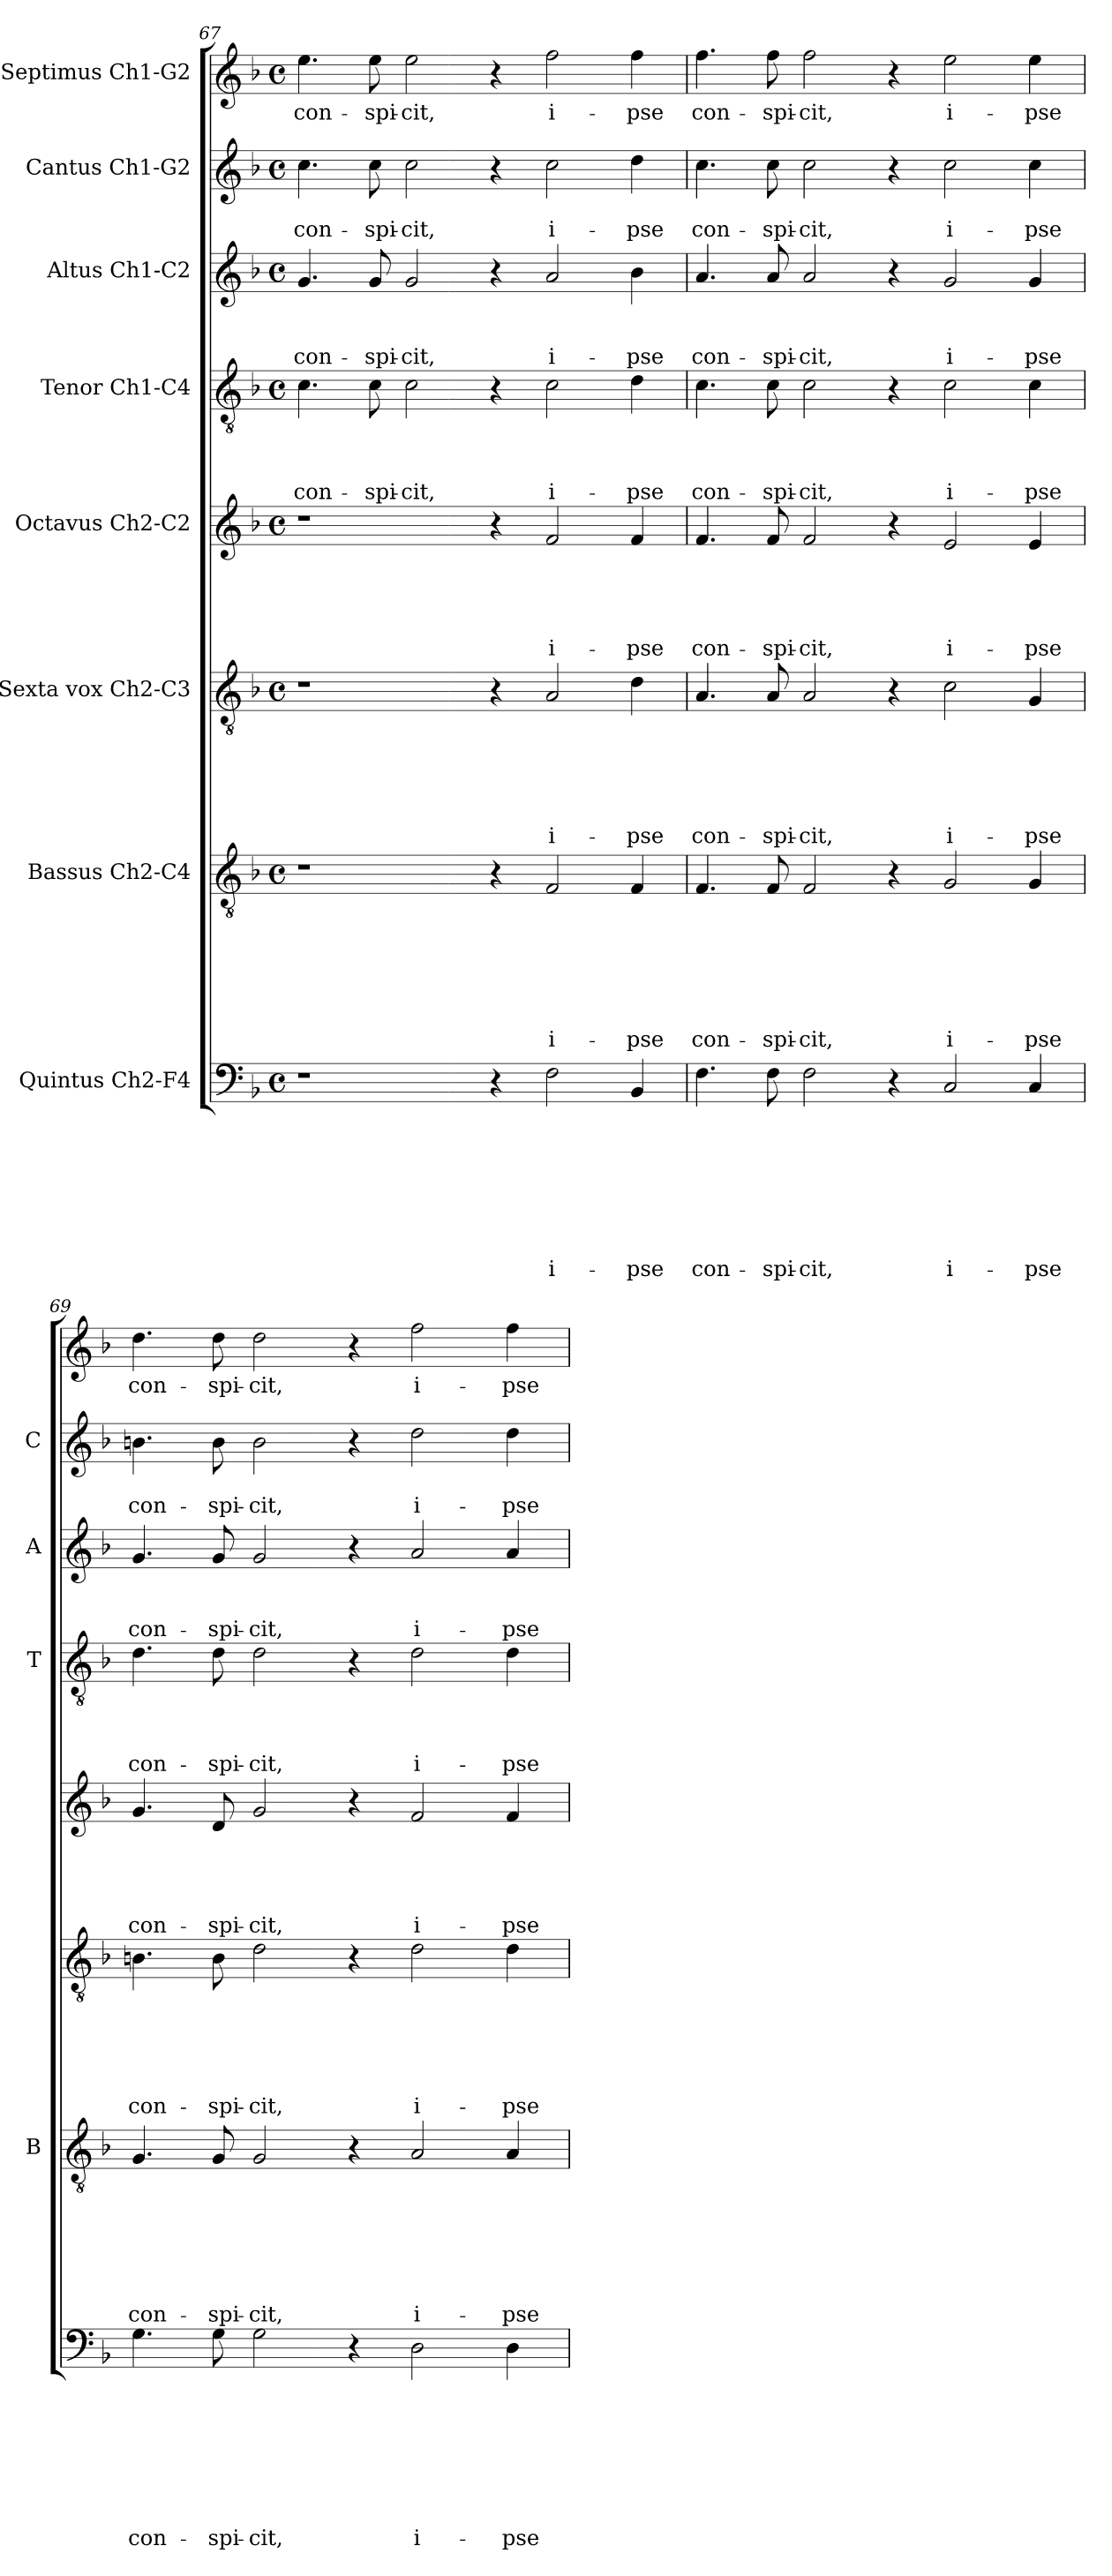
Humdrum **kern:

**kern	**text	**text	**text	**text	**text	**text	**text	**text	**kern	**text	**text	**text	**text	**text	**text	**text	**kern	**text	**text	**text	**text	**text	**text	**kern	**text	**text	**text	**text	**text	**kern	**text	**text	**text	**text	**kern	**text	**text	**text	**kern	**text	**text	**kern	**text
*part8	*part8	*part8	*part8	*part8	*part8	*part8	*part8	*part8	*part7	*part7	*part7	*part7	*part7	*part7	*part7	*part7	*part6	*part6	*part6	*part6	*part6	*part6	*part6	*part5	*part5	*part5	*part5	*part5	*part5	*part4	*part4	*part4	*part4	*part4	*part3	*part3	*part3	*part3	*part2	*part2	*part2	*part1	*part1
*staff8	*staff8	*staff8	*staff8	*staff8	*staff8	*staff8	*staff8	*staff8	*staff7	*staff7	*staff7	*staff7	*staff7	*staff7	*staff7	*staff7	*staff6	*staff6	*staff6	*staff6	*staff6	*staff6	*staff6	*staff5	*staff5	*staff5	*staff5	*staff5	*staff5	*staff4	*staff4	*staff4	*staff4	*staff4	*staff3	*staff3	*staff3	*staff3	*staff2	*staff2	*staff2	*staff1	*staff1
*I"Quintus Ch2-F4	*	*	*	*	*	*	*	*	*I"Bassus Ch2-C4	*	*	*	*	*	*	*	*I"Sexta vox  Ch2-C3	*	*	*	*	*	*	*I"Octavus Ch2-C2	*	*	*	*	*	*I"Tenor Ch1-C4	*	*	*	*	*I"Altus Ch1-C2	*	*	*	*I"Cantus Ch1-G2	*	*	*I"Septimus Ch1-G2	*
*	*	*	*	*	*	*	*	*	*I'B	*	*	*	*	*	*	*	*	*	*	*	*	*	*	*	*	*	*	*	*	*I'T	*	*	*	*	*I'A	*	*	*	*I'C	*	*	*	*
!!LO:LB:g=z
*clefF4	*	*	*	*	*	*	*	*	*clefGv2	*	*	*	*	*	*	*	*clefGv2	*	*	*	*	*	*	*clefG2	*	*	*	*	*	*clefGv2	*	*	*	*	*clefG2	*	*	*	*clefG2	*	*	*clefG2	*
*k[b-]	*	*	*	*	*	*	*	*	*k[b-]	*	*	*	*	*	*	*	*k[b-]	*	*	*	*	*	*	*k[b-]	*	*	*	*	*	*k[b-]	*	*	*	*	*k[b-]	*	*	*	*k[b-]	*	*	*k[b-]	*
*F:	*	*	*	*	*	*	*	*	*F:	*	*	*	*	*	*	*	*F:	*	*	*	*	*	*	*F:	*	*	*	*	*	*F:	*	*	*	*	*F:	*	*	*	*F:	*	*	*F:	*
*M4/4	*	*	*	*	*	*	*	*	*M4/4	*	*	*	*	*	*	*	*M4/4	*	*	*	*	*	*	*M4/4	*	*	*	*	*	*M4/4	*	*	*	*	*M4/4	*	*	*	*M4/4	*	*	*M4/4	*
*met(c)	*	*	*	*	*	*	*	*	*met(c)	*	*	*	*	*	*	*	*met(c)	*	*	*	*	*	*	*met(c)	*	*	*	*	*	*met(c)	*	*	*	*	*met(c)	*	*	*	*met(c)	*	*	*met(c)	*
=67	=67	=67	=67	=67	=67	=67	=67	=67	=67	=67	=67	=67	=67	=67	=67	=67	=67	=67	=67	=67	=67	=67	=67	=67	=67	=67	=67	=67	=67	=67	=67	=67	=67	=67	=67	=67	=67	=67	=67	=67	=67	=67	=67
!	!	!	!	!	!	!	!	!	!	!	!	!	!	!	!	!	!	!	!	!	!	!	!	!	!	!	!	!	!	!	!	!	!	!LO:LY:b	!	!	!	!LO:LY:b	!	!	!LO:LY:b	!	!LO:LY:b
1r	.	.	.	.	.	.	.	.	1r	.	.	.	.	.	.	.	1r	.	.	.	.	.	.	1r	.	.	.	.	.	4.c\	.	.	.	con-	4.g/	.	.	con-	4.cc\	.	con-	4.ee\	con-
!	!	!	!	!	!	!	!	!	!	!	!	!	!	!	!	!	!	!	!	!	!	!	!	!	!	!	!	!	!	!	!	!	!	!LO:LY:b	!	!	!	!LO:LY:b	!	!	!LO:LY:b	!	!LO:LY:b
.	.	.	.	.	.	.	.	.	.	.	.	.	.	.	.	.	.	.	.	.	.	.	.	.	.	.	.	.	.	8c\	.	.	.	-spi-	8g/	.	.	-spi-	8cc\	.	-spi-	8ee\	-spi-
!	!	!	!	!	!	!	!	!	!	!	!	!	!	!	!	!	!	!	!	!	!	!	!	!	!	!	!	!	!	!	!	!	!	!LO:LY:b	!	!	!	!LO:LY:b	!	!	!LO:LY:b	!	!LO:LY:b
.	.	.	.	.	.	.	.	.	.	.	.	.	.	.	.	.	.	.	.	.	.	.	.	.	.	.	.	.	.	2c\	.	.	.	-cit,	2g/	.	.	-cit,	2cc\	.	-cit,	2ee\	-cit,
4r	.	.	.	.	.	.	.	.	4r	.	.	.	.	.	.	.	4r	.	.	.	.	.	.	4r	.	.	.	.	.	4r	.	.	.	.	4r	.	.	.	4r	.	.	4r	.
!	!	!	!	!	!	!	!	!LO:LY:b	!	!	!	!	!	!	!	!LO:LY:b	!	!	!	!	!	!	!LO:LY:b	!	!	!	!	!	!LO:LY:b	!	!	!	!	!LO:LY:b	!	!	!	!LO:LY:b	!	!	!LO:LY:b	!	!LO:LY:b
2F\	.	.	.	.	.	.	.	i-	2F/	.	.	.	.	.	.	i-	2A/	.	.	.	.	.	i-	2f/	.	.	.	.	i-	2c\	.	.	.	i-	2a/	.	.	i-	2cc\	.	i-	2ff\	i-
!	!	!	!	!	!	!	!	!LO:LY:b	!	!	!	!	!	!	!	!LO:LY:b	!	!	!	!	!	!	!LO:LY:b	!	!	!	!	!	!LO:LY:b	!	!	!	!	!LO:LY:b	!	!	!	!LO:LY:b	!	!	!LO:LY:b	!	!LO:LY:b
4BB-/	.	.	.	.	.	.	.	-pse	4F/	.	.	.	.	.	.	-pse	4d\	.	.	.	.	.	-pse	4f/	.	.	.	.	-pse	4d\	.	.	.	-pse	4b-\	.	.	-pse	4dd\	.	-pse	4ff\	-pse
=68	=68	=68	=68	=68	=68	=68	=68	=68	=68	=68	=68	=68	=68	=68	=68	=68	=68	=68	=68	=68	=68	=68	=68	=68	=68	=68	=68	=68	=68	=68	=68	=68	=68	=68	=68	=68	=68	=68	=68	=68	=68	=68	=68
!	!	!	!	!	!	!	!	!LO:LY:b	!	!	!	!	!	!	!	!LO:LY:b	!	!	!	!	!	!	!LO:LY:b	!	!	!	!	!	!LO:LY:b	!	!	!	!	!LO:LY:b	!	!	!	!LO:LY:b	!	!	!LO:LY:b	!	!LO:LY:b
4.F\	.	.	.	.	.	.	.	con-	4.F/	.	.	.	.	.	.	con-	4.A/	.	.	.	.	.	con-	4.f/	.	.	.	.	con-	4.c\	.	.	.	con-	4.a/	.	.	con-	4.cc\	.	con-	4.ff\	con-
!	!	!	!	!	!	!	!	!LO:LY:b	!	!	!	!	!	!	!	!LO:LY:b	!	!	!	!	!	!	!LO:LY:b	!	!	!	!	!	!LO:LY:b	!	!	!	!	!LO:LY:b	!	!	!	!LO:LY:b	!	!	!LO:LY:b	!	!LO:LY:b
8F\	.	.	.	.	.	.	.	-spi-	8F/	.	.	.	.	.	.	-spi-	8A/	.	.	.	.	.	-spi-	8f/	.	.	.	.	-spi-	8c\	.	.	.	-spi-	8a/	.	.	-spi-	8cc\	.	-spi-	8ff\	-spi-
!	!	!	!	!	!	!	!	!LO:LY:b	!	!	!	!	!	!	!	!LO:LY:b	!	!	!	!	!	!	!LO:LY:b	!	!	!	!	!	!LO:LY:b	!	!	!	!	!LO:LY:b	!	!	!	!LO:LY:b	!	!	!LO:LY:b	!	!LO:LY:b
2F\	.	.	.	.	.	.	.	-cit,	2F/	.	.	.	.	.	.	-cit,	2A/	.	.	.	.	.	-cit,	2f/	.	.	.	.	-cit,	2c\	.	.	.	-cit,	2a/	.	.	-cit,	2cc\	.	-cit,	2ff\	-cit,
4r	.	.	.	.	.	.	.	.	4r	.	.	.	.	.	.	.	4r	.	.	.	.	.	.	4r	.	.	.	.	.	4r	.	.	.	.	4r	.	.	.	4r	.	.	4r	.
!	!	!	!	!	!	!	!	!LO:LY:b	!	!	!	!	!	!	!	!LO:LY:b	!	!	!	!	!	!	!LO:LY:b	!	!	!	!	!	!LO:LY:b	!	!	!	!	!LO:LY:b	!	!	!	!LO:LY:b	!	!	!LO:LY:b	!	!LO:LY:b
2C/	.	.	.	.	.	.	.	i-	2G/	.	.	.	.	.	.	i-	2c\	.	.	.	.	.	i-	2e/	.	.	.	.	i-	2c\	.	.	.	i-	2g/	.	.	i-	2cc\	.	i-	2ee\	i-
!	!	!	!	!	!	!	!	!LO:LY:b	!	!	!	!	!	!	!	!LO:LY:b	!	!	!	!	!	!	!LO:LY:b	!	!	!	!	!	!LO:LY:b	!	!	!	!	!LO:LY:b	!	!	!	!LO:LY:b	!	!	!LO:LY:b	!	!LO:LY:b
4C/	.	.	.	.	.	.	.	-pse	4G/	.	.	.	.	.	.	-pse	4G/	.	.	.	.	.	-pse	4e/	.	.	.	.	-pse	4c\	.	.	.	-pse	4g/	.	.	-pse	4cc\	.	-pse	4ee\	-pse
=69	=69	=69	=69	=69	=69	=69	=69	=69	=69	=69	=69	=69	=69	=69	=69	=69	=69	=69	=69	=69	=69	=69	=69	=69	=69	=69	=69	=69	=69	=69	=69	=69	=69	=69	=69	=69	=69	=69	=69	=69	=69	=69	=69
!	!	!	!	!	!	!	!	!LO:LY:b	!	!	!	!	!	!	!	!LO:LY:b	!	!	!	!	!	!	!LO:LY:b	!	!	!	!	!	!LO:LY:b	!	!	!	!	!LO:LY:b	!	!	!	!LO:LY:b	!	!	!LO:LY:b	!	!LO:LY:b
4.G\	.	.	.	.	.	.	.	con-	4.G/	.	.	.	.	.	.	con-	4.Bn\	.	.	.	.	.	con-	4.g/	.	.	.	.	con-	4.d\	.	.	.	con-	4.g/	.	.	con-	4.bn\	.	con-	4.dd\	con-
!	!	!	!	!	!	!	!	!LO:LY:b	!	!	!	!	!	!	!	!LO:LY:b	!	!	!	!	!	!	!LO:LY:b	!	!	!	!	!	!LO:LY:b	!	!	!	!	!LO:LY:b	!	!	!	!LO:LY:b	!	!	!LO:LY:b	!	!LO:LY:b
8G\	.	.	.	.	.	.	.	-spi-	8G/	.	.	.	.	.	.	-spi-	8B\	.	.	.	.	.	-spi-	8d/	.	.	.	.	-spi-	8d\	.	.	.	-spi-	8g/	.	.	-spi-	8b\	.	-spi-	8dd\	-spi-
!	!	!	!	!	!	!	!	!LO:LY:b	!	!	!	!	!	!	!	!LO:LY:b	!	!	!	!	!	!	!LO:LY:b	!	!	!	!	!	!LO:LY:b	!	!	!	!	!LO:LY:b	!	!	!	!LO:LY:b	!	!	!LO:LY:b	!	!LO:LY:b
2G\	.	.	.	.	.	.	.	-cit,	2G/	.	.	.	.	.	.	-cit,	2d\	.	.	.	.	.	-cit,	2g/	.	.	.	.	-cit,	2d\	.	.	.	-cit,	2g/	.	.	-cit,	2b\	.	-cit,	2dd\	-cit,
4r	.	.	.	.	.	.	.	.	4r	.	.	.	.	.	.	.	4r	.	.	.	.	.	.	4r	.	.	.	.	.	4r	.	.	.	.	4r	.	.	.	4r	.	.	4r	.
!	!	!	!	!	!	!	!	!LO:LY:b	!	!	!	!	!	!	!	!LO:LY:b	!	!	!	!	!	!	!LO:LY:b	!	!	!	!	!	!LO:LY:b	!	!	!	!	!LO:LY:b	!	!	!	!LO:LY:b	!	!	!LO:LY:b	!	!LO:LY:b
2D\	.	.	.	.	.	.	.	i-	2A/	.	.	.	.	.	.	i-	2d\	.	.	.	.	.	i-	2f/	.	.	.	.	i-	2d\	.	.	.	i-	2a/	.	.	i-	2dd\	.	i-	2ff\	i-
!	!	!	!	!	!	!	!	!LO:LY:b	!	!	!	!	!	!	!	!LO:LY:b	!	!	!	!	!	!	!LO:LY:b	!	!	!	!	!	!LO:LY:b	!	!	!	!	!LO:LY:b	!	!	!	!LO:LY:b	!	!	!LO:LY:b	!	!LO:LY:b
4D\	.	.	.	.	.	.	.	-pse	4A/	.	.	.	.	.	.	-pse	4d\	.	.	.	.	.	-pse	4f/	.	.	.	.	-pse	4d\	.	.	.	-pse	4a/	.	.	-pse	4dd\	.	-pse	4ff\	-pse
=	=	=	=	=	=	=	=	=	=	=	=	=	=	=	=	=	=	=	=	=	=	=	=	=	=	=	=	=	=	=	=	=	=	=	=	=	=	=	=	=	=	=	=
*-	*-	*-	*-	*-	*-	*-	*-	*-	*-	*-	*-	*-	*-	*-	*-	*-	*-	*-	*-	*-	*-	*-	*-	*-	*-	*-	*-	*-	*-	*-	*-	*-	*-	*-	*-	*-	*-	*-	*-	*-	*-	*-	*-
